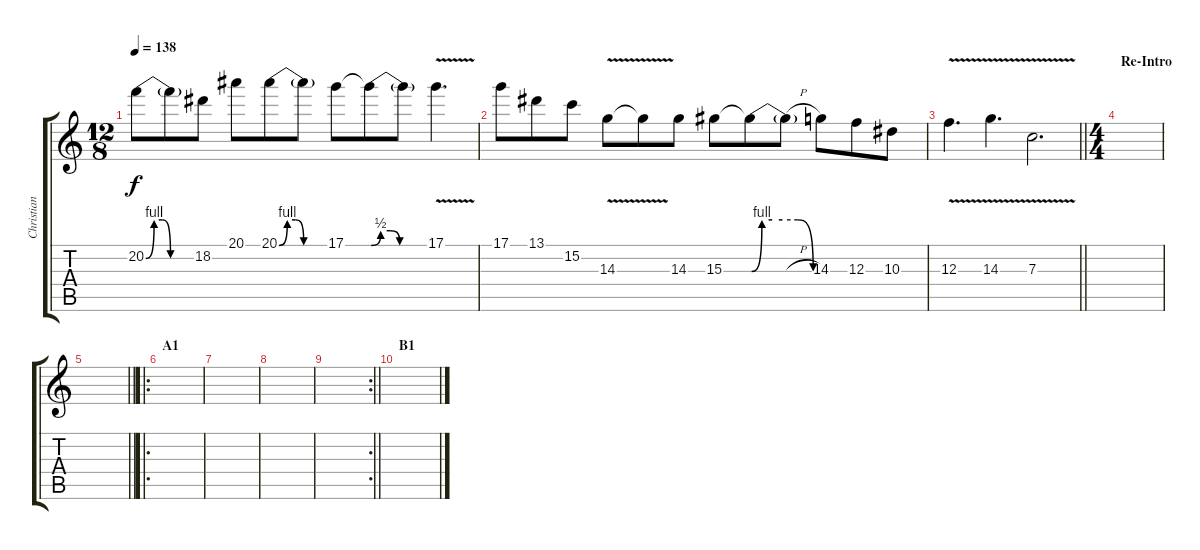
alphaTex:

\track ("Christian Solo" "Christian ") {instrument distortionguitar}
\staff {score tabs}
\tuning (D4 A3 F3 C3 G2 D2) {hide}
\ts (12 8)
\tempo 138
\clef g2
\ks c
20.2{be (custom 0 0 10 4 20 4 30 0 60 0)}.8{dy f} 20.2{t}.8 18.2.8 20.1.8 20.1{be (custom 0 0 10 4 20 4 30 0 60 0)}.8 20.1{t}.8 17.1.8 17.1{be (custom 0 0 10 2 20 2 30 0 60 0) t}.8 17.1{t}.8 17.1{v}.4{d} |
17.1.8 13.1.8 15.2.8 14.3{v}.8 14.3{t}.8 14.3.8 15.3.8 15.3{be (custom 0 0 10 4 20 4 30 4 45 4 60 0) t}.8 15.3{h t}.8 14.3.8 12.3.8 10.3.8 |
\barLineRight lightlight
12.3{v}.4{d} 14.3{v}.4{d} 7.3{v}.2{d} |
\ts (4 4)
\section ("" "Re-Intro")
|
\barLineRight lightlight
|
\ro
\section ("" "A1")
|
|
|
\rc 2
\barLineRight lightlight
|
\section ("" "B1")
